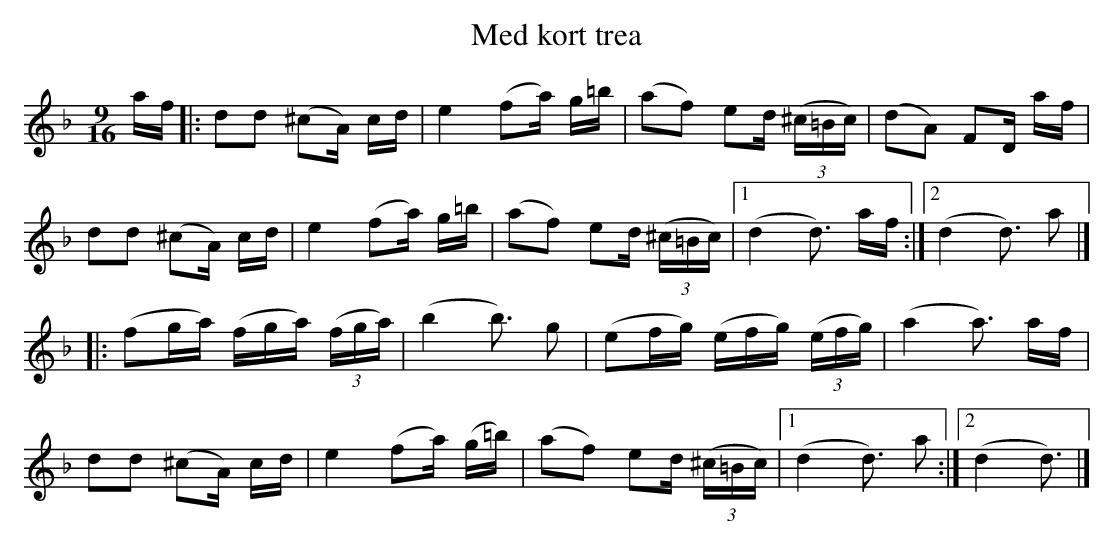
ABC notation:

X:1
T:Med kort trea
M:9/16
L:1/16
K:Dm
af|:d2d2 (^c2A) cd|e4 (f2a) g=b| (a2f2) e2d ((3^c=Bc)|(d2A2) F2D af|
d2d2 (^c2A) cd|e4 (f2a) g=b| (a2f2) e2d ((3^c=Bc)|1 (d4d3)  af:|2 (d4d3)  a2|]
|:(f2ga) (fga) ((3fga)|(b4b3) g2|(e2fg) (efg) ((3efg)|(a4a3) af|
d2d2 (^c2A) cd|e4 (f2a) (g=b)| (a2f2) e2d ((3^c=Bc)|1 (d4d3)  a2:|2 (d4d3)|]
